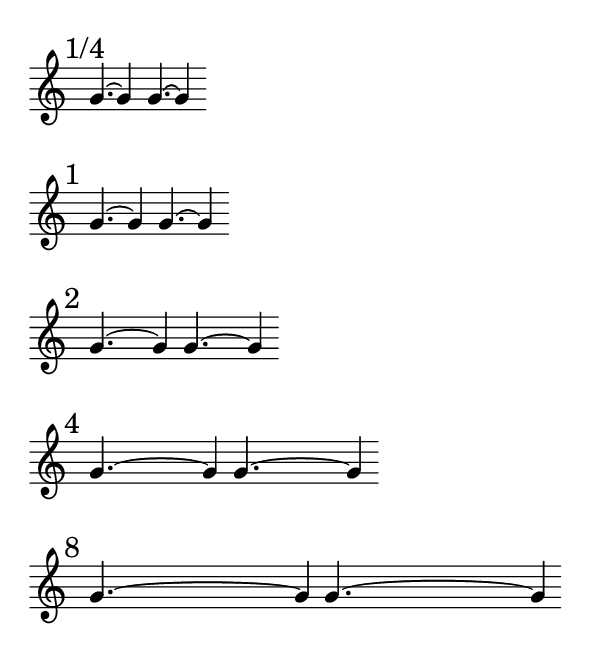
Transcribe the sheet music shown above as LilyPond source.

\version "2.16.2"

\include "common-code.ily"

\transpose d g
\new Staff {
  \tieUp

  \mark "1/4"
  d'4.*1/4 ~ d'4
  \shape Tie #'((-0.15 . -0.4)(-0.1 . -0.1)(-0.05 . -0.1)(-0.0 . -0.4))
  \once \override Dots #'extra-offset = #'(-0.1 . -0.0)
  d'4.*1/4 ~ d'4
  \br

  \mark "1"
  d'4. ~ d'4
  \shape Tie #'((0 . -0.45)(0 . -0.3)(-0.3 . -0.3)(-0.3 . -0.45))
  \once \override Dots #'extra-offset = #'(0.1 . -0.02)
  d'4. ~ d'4
  \br

  \mark "2"
  d'4. ~ s4 d'4
  \shape Tie #'((0 . -0.45)(0 . -0.45)(-0.3 . -0.45)(-0.3 . -0.45))
  \once \override Dots #'extra-offset = #'(0.1 . -0.05)
  d'4. ~ s4 d'4
  \br

  \mark "4"
  d'4. ~ s2. d'4
  \shape Tie #'((-0.75 . 0)(-0.6 . 0)(-0.3 . 0)(-0.3 . 0))
  \once \override Dots #'extra-offset = #'(0.15 . -0.05)
  d'4. ~ s2. d'4
  \br

  \mark "8"
  d'4. ~ s1.. d'4
  \shape Tie #'((-0.75 . 0)(-0.6 . 0.2)(-0.3 . 0.2)(-0.3 . 0))
  \once \override Dots #'extra-offset = #'(0.25 . -0.05)
  d'4. ~ s1.. d'4
  \br
}
